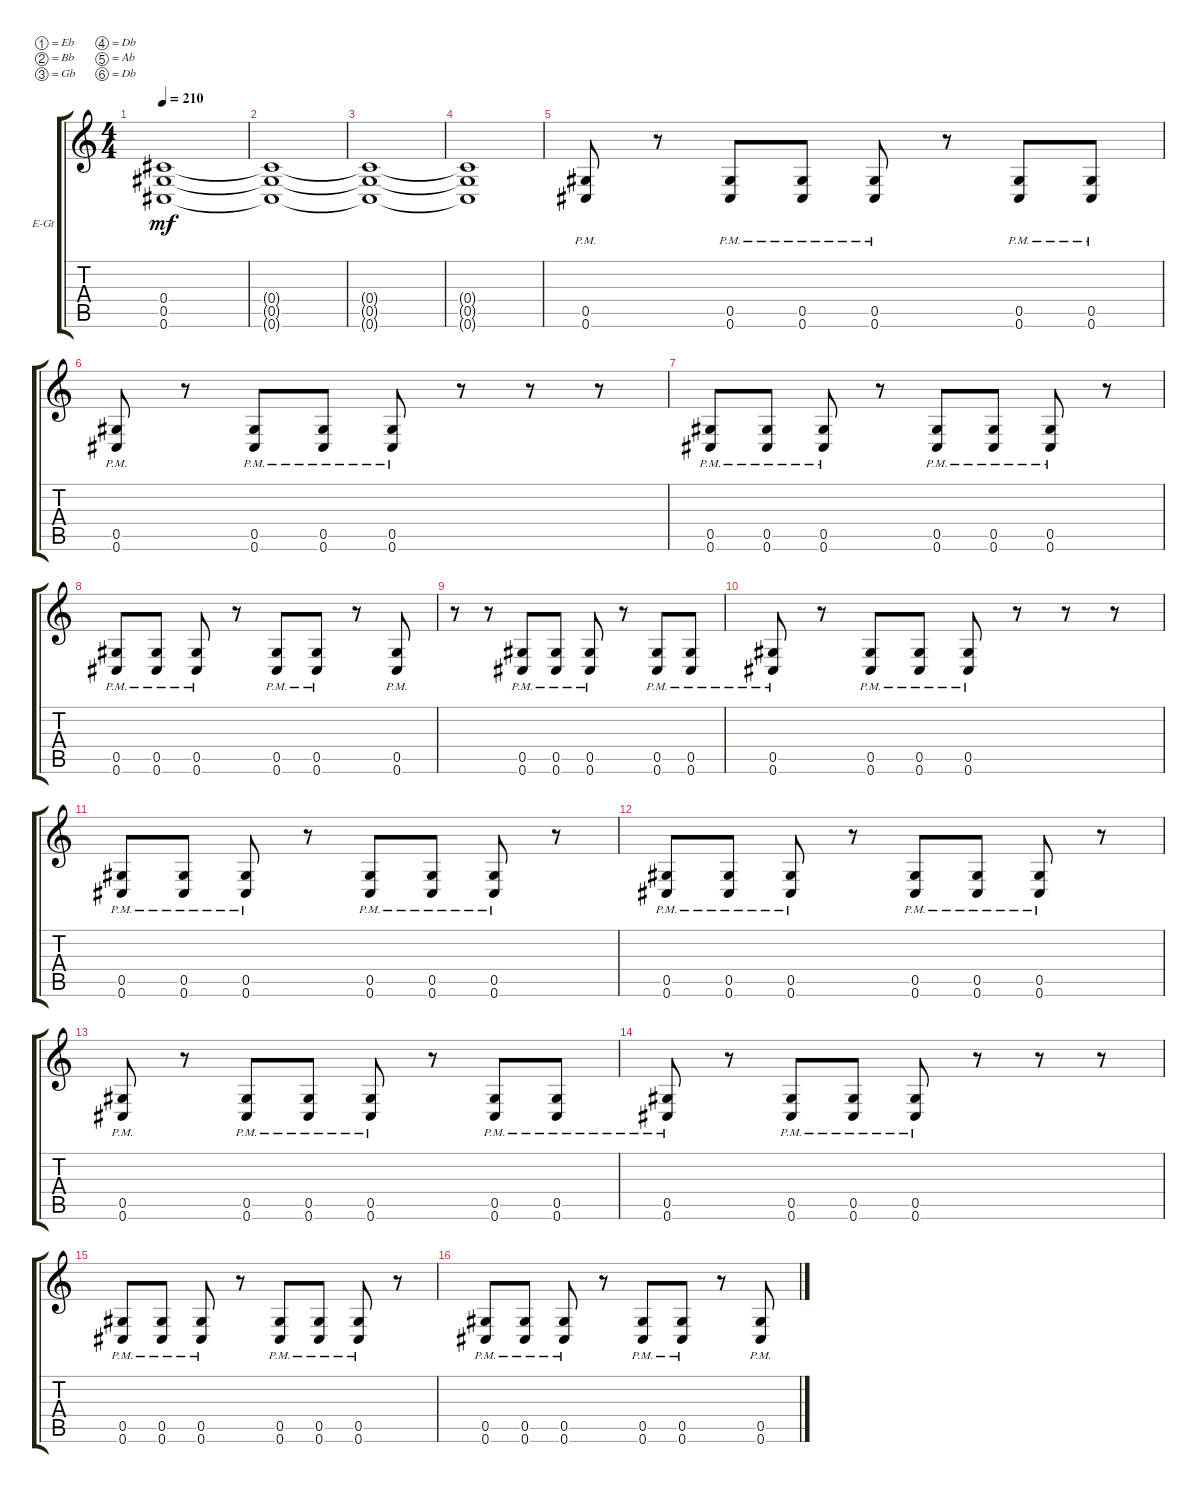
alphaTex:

\defaultSystemsLayout 4
\bracketExtendMode groupsimilarinstruments
\firstSystemTrackNameOrientation horizontal
\otherSystemsTrackNameOrientation horizontal
\track ("Electric Guitar" "E-Gt") {instrument distortionguitar}
\staff {score tabs}
\tuning (Eb4 Bb3 Gb3 Db3 Ab2 Db2)
\ts (4 4)
\tempo 210
\clef g2
\ks c
(0.6 0.5 0.4).1{dy mf} |
(0.4{t} 0.5{t} 0.6{t}).1 |
(0.6{t} 0.5{t} 0.4{t}).1 |
(0.4{t} 0.5{t} 0.6{t}).1 |
(0.6{pm} 0.5{pm}).8 r.8 (0.5{pm} 0.6{pm}).8 (0.6{pm} 0.5{pm}).8 (0.5{pm} 0.6{pm}).8 r.8 (0.6{pm} 0.5{pm}).8 (0.5{pm} 0.6{pm}).8 |
(0.6{pm} 0.5{pm}).8 r.8 (0.6{pm} 0.5{pm}).8 (0.5{pm} 0.6{pm}).8 (0.6{pm} 0.5{pm}).8 r.8 r.8 r.8 |
(0.6{pm} 0.5{pm}).8 (0.5{pm} 0.6{pm}).8 (0.6{pm} 0.5{pm}).8 r.8 (0.5{pm} 0.6{pm}).8 (0.6{pm} 0.5{pm}).8 (0.5{pm} 0.6{pm}).8 r.8 |
(0.6{pm} 0.5{pm}).8 (0.5{pm} 0.6{pm}).8 (0.6{pm} 0.5{pm}).8 r.8 (0.6{pm} 0.5{pm}).8 (0.5{pm} 0.6{pm}).8 r.8 (0.5{pm} 0.6{pm}).8 |
r.8 r.8 (0.5{pm} 0.6{pm}).8 (0.6{pm} 0.5{pm}).8 (0.5{pm} 0.6{pm}).8 r.8 (0.6{pm} 0.5{pm}).8 (0.5{pm} 0.6{pm}).8 |
(0.6{pm} 0.5{pm}).8 r.8 (0.6{pm} 0.5{pm}).8 (0.5{pm} 0.6{pm}).8 (0.6{pm} 0.5{pm}).8 r.8 r.8 r.8 |
(0.6{pm} 0.5{pm}).8 (0.5{pm} 0.6{pm}).8 (0.6{pm} 0.5{pm}).8 r.8 (0.5{pm} 0.6{pm}).8 (0.6{pm} 0.5{pm}).8 (0.5{pm} 0.6{pm}).8 r.8 |
(0.6{pm} 0.5{pm}).8 (0.5{pm} 0.6{pm}).8 (0.6{pm} 0.5{pm}).8 r.8 (0.6{pm} 0.5{pm}).8 (0.5{pm} 0.6{pm}).8 (0.6{pm} 0.5{pm}).8 r.8 |
(0.6{pm} 0.5{pm}).8 r.8 (0.5{pm} 0.6{pm}).8 (0.6{pm} 0.5{pm}).8 (0.5{pm} 0.6{pm}).8 r.8 (0.6{pm} 0.5{pm}).8 (0.5{pm} 0.6{pm}).8 |
(0.6{pm} 0.5{pm}).8 r.8 (0.6{pm} 0.5{pm}).8 (0.5{pm} 0.6{pm}).8 (0.6{pm} 0.5{pm}).8 r.8 r.8 r.8 |
(0.6{pm} 0.5{pm}).8 (0.5{pm} 0.6{pm}).8 (0.6{pm} 0.5{pm}).8 r.8 (0.5{pm} 0.6{pm}).8 (0.6{pm} 0.5{pm}).8 (0.5{pm} 0.6{pm}).8 r.8 |
(0.6{pm} 0.5{pm}).8 (0.5{pm} 0.6{pm}).8 (0.6{pm} 0.5{pm}).8 r.8 (0.6{pm} 0.5{pm}).8 (0.5{pm} 0.6{pm}).8 r.8 (0.5{pm} 0.6{pm}).8
